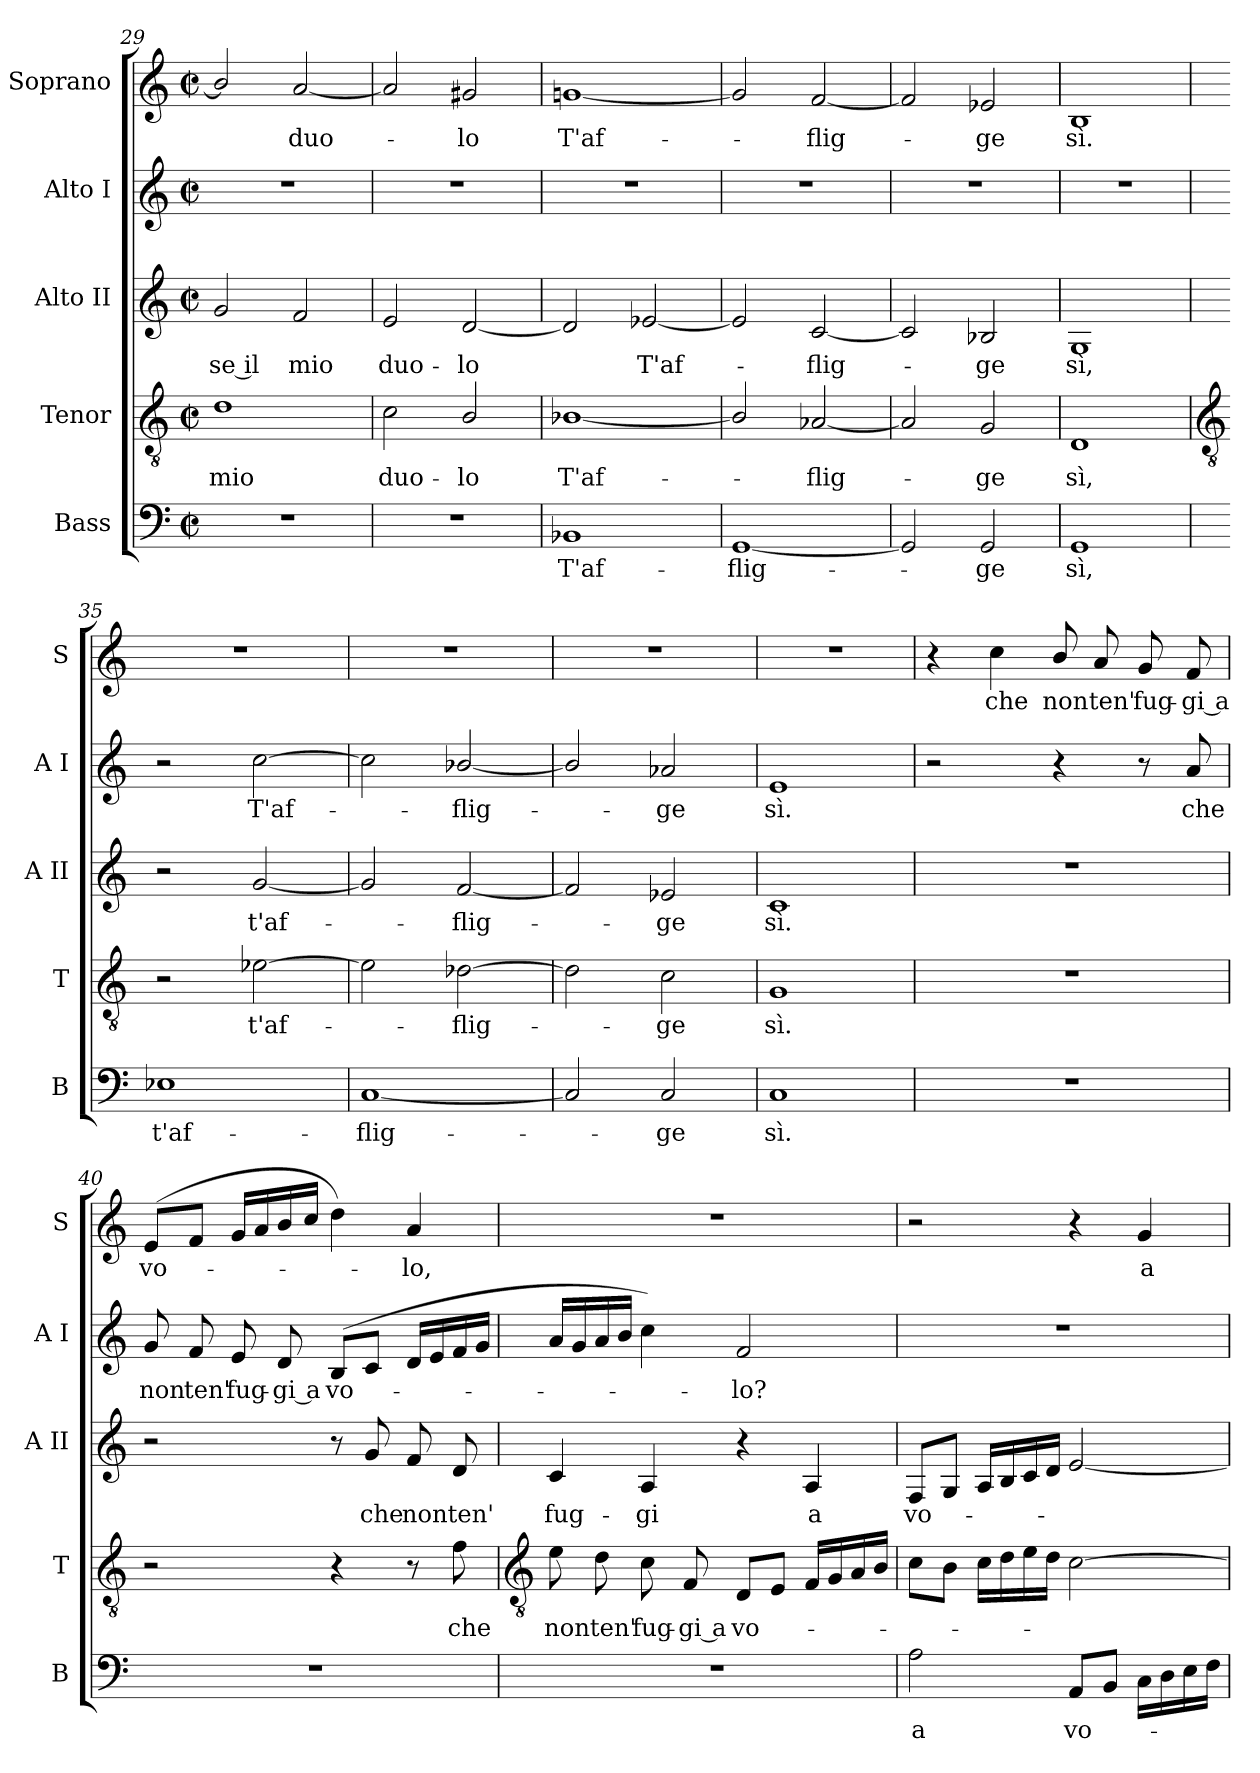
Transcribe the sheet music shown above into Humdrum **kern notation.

**kern	**text	**kern	**text	**kern	**text	**kern	**text	**kern	**text
*part5	*part5	*part4	*part4	*part3	*part3	*part2	*part2	*part1	*part1
*staff5	*staff5	*staff4	*staff4	*staff3	*staff3	*staff2	*staff2	*staff1	*staff1
*I"Bass	*	*I"Tenor	*	*I"Alto II	*	*I"Alto I	*	*I"Soprano	*
*I'B	*	*I'T	*	*I'A II	*	*I'A I	*	*I'S	*
*clefF4	*	*clefGv2	*	*clefG2	*	*clefG2	*	*clefG2	*
*k[]	*	*k[]	*	*k[]	*	*k[]	*	*k[]	*
*C:	*	*C:	*	*C:	*	*C:	*	*C:	*
*M2/2	*	*M2/2	*	*M2/2	*	*M2/2	*	*M2/2	*
*met(c|)	*	*met(c|)	*	*met(c|)	*	*met(c|)	*	*met(c|)	*
=29	=29	=29	=29	=29	=29	=29	=29	=29	=29
!	!	!	!LO:LY:b	!	!LO:LY:b	!	!	!	!
1r	.	1d	mio	2g	se il	1r	.	2b/]	.
!	!	!	!	!	!LO:LY:b	!	!	!	!LO:LY:b
.	.	.	.	2f	mio	.	.	[2a	duo-
=30	=30	=30	=30	=30	=30	=30	=30	=30	=30
!	!	!	!LO:LY:b	!	!LO:LY:b	!	!	!	!
1r	.	2c	duo-	2e	duo-	1r	.	2a]	.
!	!	!	!LO:LY:b	!	!LO:LY:b	!	!	!	!LO:LY:b
.	.	2B/	-lo	[2d	-lo	.	.	2g#X	lo
=31	=31	=31	=31	=31	=31	=31	=31	=31	=31
!	!LO:LY:b	!	!LO:LY:b	!	!	!	!	!	!LO:LY:b
1BB-X	T'af-	[1B-X/	T'af-	2d]	.	1r	.	[1gn	T'af-
!	!	!	!	!	!LO:LY:b	!	!	!	!
.	.	.	.	[2e-X	T'af-	.	.	.	.
=32	=32	=32	=32	=32	=32	=32	=32	=32	=32
!	!LO:LY:b	!	!	!	!	!	!	!	!
[1GG	-flig-	2B-/]	.	2e-]	.	1r	.	2g]	.
!	!	!	!LO:LY:b	!	!LO:LY:b	!	!	!	!LO:LY:b
.	.	[2A-X	flig-	[2c	flig-	.	.	[2f	flig-
=33	=33	=33	=33	=33	=33	=33	=33	=33	=33
2GG]	.	2A-]	.	2c]	.	1r	.	2f]	.
!	!LO:LY:b	!	!LO:LY:b	!	!LO:LY:b	!	!	!	!LO:LY:b
2GG	ge	2G	ge	2B-X	ge	.	.	2e-X	ge
=34	=34	=34	=34	=34	=34	=34	=34	=34	=34
!	!LO:LY:b	!	!LO:LY:b	!	!LO:LY:b	!	!	!	!LO:LY:b
1GG	sì,	1D	sì,	1G	sì,	1r	.	1B	sì.
!!LO:LB:g=z
=35	=35	=35	=35	=35	=35	=35	=35	=35	=35
*	*	*clefGv2	*	*	*	*	*	*	*
!	!LO:LY:b	!	!	!	!	!	!	!	!
1E-X	t'af-	2r	.	2r	.	2r	.	1r	.
!	!	!	!LO:LY:b	!	!LO:LY:b	!	!LO:LY:b	!	!
.	.	[2e-X	t'af-	[2g	t'af-	[2cc	T'af-	.	.
=36	=36	=36	=36	=36	=36	=36	=36	=36	=36
!	!LO:LY:b	!	!	!	!	!	!	!	!
[1C	-flig-	2e-]	.	2g]	.	2cc]	.	1r	.
!	!	!	!LO:LY:b	!	!LO:LY:b	!	!LO:LY:b	!	!
.	.	[2d-X	flig-	[2f	flig-	[2b-X/	flig-	.	.
=37	=37	=37	=37	=37	=37	=37	=37	=37	=37
2C]	.	2d-]	.	2f]	.	2b-/]	.	1r	.
!	!LO:LY:b	!	!LO:LY:b	!	!LO:LY:b	!	!LO:LY:b	!	!
2C	ge	2c	ge	2e-X	ge	2a-X	ge	.	.
=38	=38	=38	=38	=38	=38	=38	=38	=38	=38
!	!LO:LY:b	!	!LO:LY:b	!	!LO:LY:b	!	!LO:LY:b	!	!
1C	sì.	1G	sì.	1c	sì.	1e	sì.	1r	.
=39	=39	=39	=39	=39	=39	=39	=39	=39	=39
1r	.	1r	.	1r	.	2r	.	4r	.
!	!	!	!	!	!	!	!	!	!LO:LY:b
.	.	.	.	.	.	.	.	4cc	che
!	!	!	!	!	!	!	!	!	!LO:LY:b
.	.	.	.	.	.	4r	.	8b/	non
!	!	!	!	!	!	!	!	!	!LO:LY:b
.	.	.	.	.	.	.	.	8a	ten'
!	!	!	!	!	!	!	!	!	!LO:LY:b
.	.	.	.	.	.	8r	.	8g	fug-
!	!	!	!	!	!	!	!LO:LY:b	!	!LO:LY:b
.	.	.	.	.	.	8a	che	8f	-gi a
=40	=40	=40	=40	=40	=40	=40	=40	=40	=40
!	!	!	!	!	!	!	!LO:LY:b	!	!LO:LY:b
1r	.	2r	.	2r	.	8g	non	(<8eL	vo-
!	!	!	!	!	!	!	!LO:LY:b	!	!
.	.	.	.	.	.	8f	ten'	8fJ	.
!	!	!	!	!	!	!	!LO:LY:b	!	!
.	.	.	.	.	.	8e	fug-	16gLL	.
.	.	.	.	.	.	.	.	16a	.
!	!	!	!	!	!	!	!LO:LY:b	!	!
.	.	.	.	.	.	8d	-gi a	16b	.
.	.	.	.	.	.	.	.	16ccJJ	.
!	!	!	!	!	!	!	!LO:LY:b	!	!
.	.	4r	.	8r	.	(<8BL	vo-	4dd)	.
!	!	!	!	!	!LO:LY:b	!	!	!	!
.	.	.	.	8g	che	8cJ	.	.	.
!	!	!	!	!	!LO:LY:b	!	!	!	!LO:LY:b
.	.	8r	.	8f	non	16dLL	.	4a	lo,
.	.	.	.	.	.	16e	.	.	.
!	!	!	!LO:LY:b	!	!LO:LY:b	!	!	!	!
.	.	8f	che	8d	ten'	16f	.	.	.
.	.	.	.	.	.	16gJJ	.	.	.
!!LO:LB:g=z
=41	=41	=41	=41	=41	=41	=41	=41	=41	=41
*	*	*clefGv2	*	*	*	*	*	*	*
!	!	!	!LO:LY:b	!	!LO:LY:b	!	!	!	!
1r	.	8e	non	4c	fug-	16aLL	.	1r	.
.	.	.	.	.	.	16g	.	.	.
!	!	!	!LO:LY:b	!	!	!	!	!	!
.	.	8d	ten'	.	.	16a	.	.	.
.	.	.	.	.	.	16bJJ	.	.	.
!	!	!	!LO:LY:b	!	!LO:LY:b	!	!	!	!
.	.	8c	fug-	4A	-gi	4cc)	.	.	.
!	!	!	!LO:LY:b	!	!	!	!	!	!
.	.	8F	-gi a	.	.	.	.	.	.
!	!	!	!LO:LY:b	!	!	!	!LO:LY:b	!	!
.	.	8DL	vo-	4r	.	2f	lo?	.	.
.	.	8EJ	.	.	.	.	.	.	.
!	!	!	!	!	!LO:LY:b	!	!	!	!
.	.	16FLL	.	4A	a	.	.	.	.
.	.	16G	.	.	.	.	.	.	.
.	.	16A	.	.	.	.	.	.	.
.	.	16BJJ	.	.	.	.	.	.	.
=42	=42	=42	=42	=42	=42	=42	=42	=42	=42
!	!LO:LY:b	!	!	!	!LO:LY:b	!	!	!	!
2A	a	8cL	.	8FL	vo-	1r	.	2r	.
.	.	8BJ	.	8GJ	.	.	.	.	.
.	.	16cLL	.	16ALL	.	.	.	.	.
.	.	16d	.	16B	.	.	.	.	.
.	.	16e	.	16c	.	.	.	.	.
.	.	16dJJ	.	16dJJ	.	.	.	.	.
!	!LO:LY:b	!	!	!	!	!	!	!	!
8AAL	vo-	[2c	.	[2e	.	.	.	4r	.
8BBJ	.	.	.	.	.	.	.	.	.
!	!	!	!	!	!	!	!	!	!LO:LY:b
16CLL	.	.	.	.	.	.	.	4g	a
16D	.	.	.	.	.	.	.	.	.
16E	.	.	.	.	.	.	.	.	.
16FJJ	.	.	.	.	.	.	.	.	.
=	=	=	=	=	=	=	=	=	=
*-	*-	*-	*-	*-	*-	*-	*-	*-	*-
